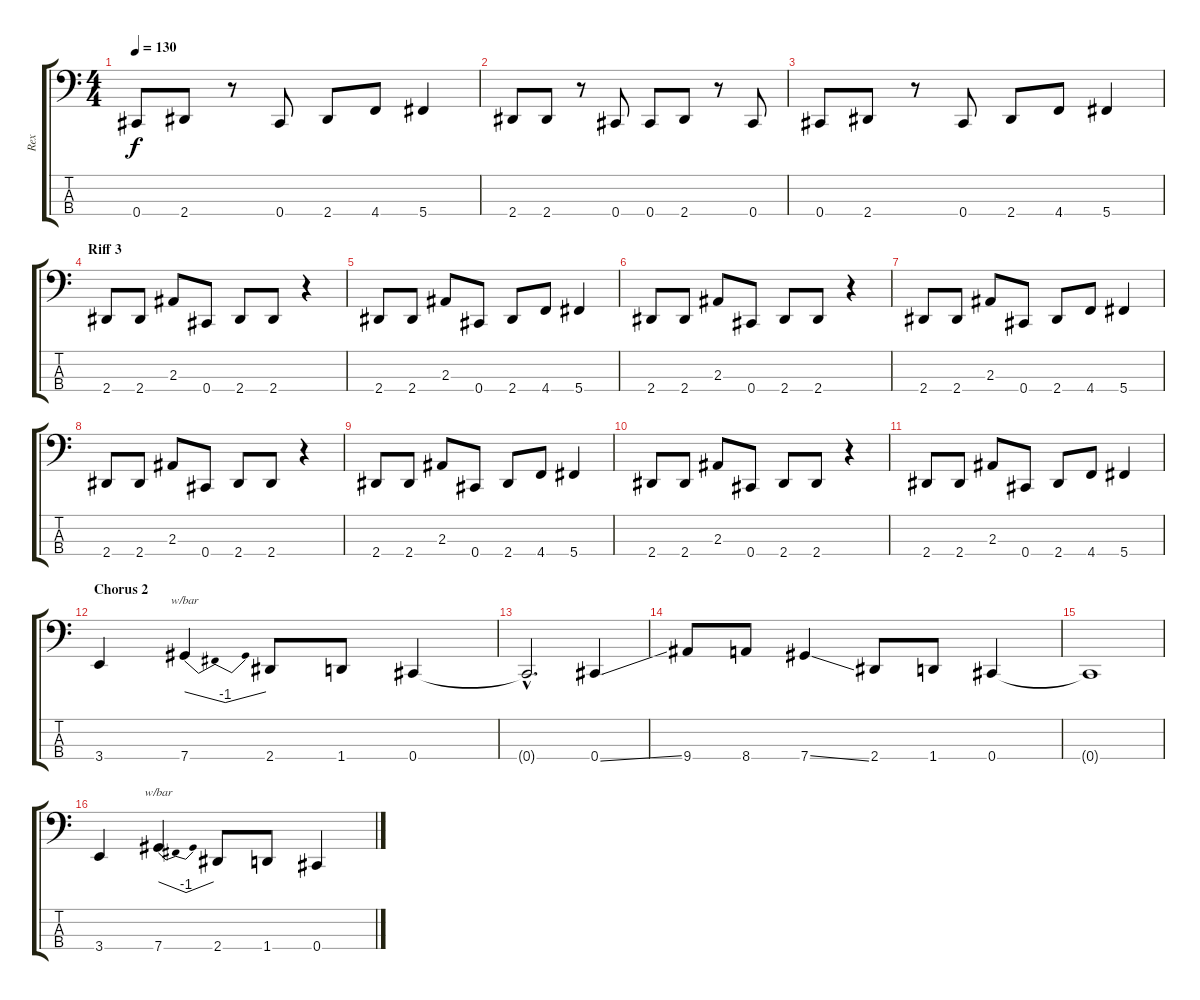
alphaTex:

\track ("Rex" "Rex") {instrument electricbasspick}
\staff {score tabs}
\tuning (Gb2 Db2 Ab1 Db1) {hide}
\ts (4 4)
\tempo 130
\clef f4
\ks c
0.4.8{dy f} 2.4.8 r.8 0.4.8 2.4.8 4.4.8 5.4.4 |
2.4.8 2.4.8 r.8 0.4.8 0.4.8 2.4.8 r.8 0.4.8 |
0.4.8 2.4.8 r.8 0.4.8 2.4.8 4.4.8 5.4.4 |
\section ("" "Riff 3")
2.4.8 2.4.8 2.3.8 0.4.8 2.4.8 2.4.8 r.4 |
2.4.8 2.4.8 2.3.8 0.4.8 2.4.8 4.4.8 5.4.4 |
2.4.8 2.4.8 2.3.8 0.4.8 2.4.8 2.4.8 r.4 |
2.4.8 2.4.8 2.3.8 0.4.8 2.4.8 4.4.8 5.4.4 |
2.4.8 2.4.8 2.3.8 0.4.8 2.4.8 2.4.8 r.4 |
2.4.8 2.4.8 2.3.8 0.4.8 2.4.8 4.4.8 5.4.4 |
2.4.8 2.4.8 2.3.8 0.4.8 2.4.8 2.4.8 r.4 |
2.4.8 2.4.8 2.3.8 0.4.8 2.4.8 4.4.8 5.4.4 |
\section ("" "Chorus 2")
3.4.4 7.4.4{tbe (dip default 0 0 30 -4 60 0)} 2.4.8 1.4.8 0.4.4 |
0.4{hac t}.2{d} 0.4{ss}.4 |
9.4.8 8.4.8 7.4{ss}.4 2.4.8 1.4.8 0.4.4 |
0.4{t}.1 |
3.4.4 7.4.4{tbe (dip default 0 0 30 -4 60 0)} 2.4.8 1.4.8 0.4.4
